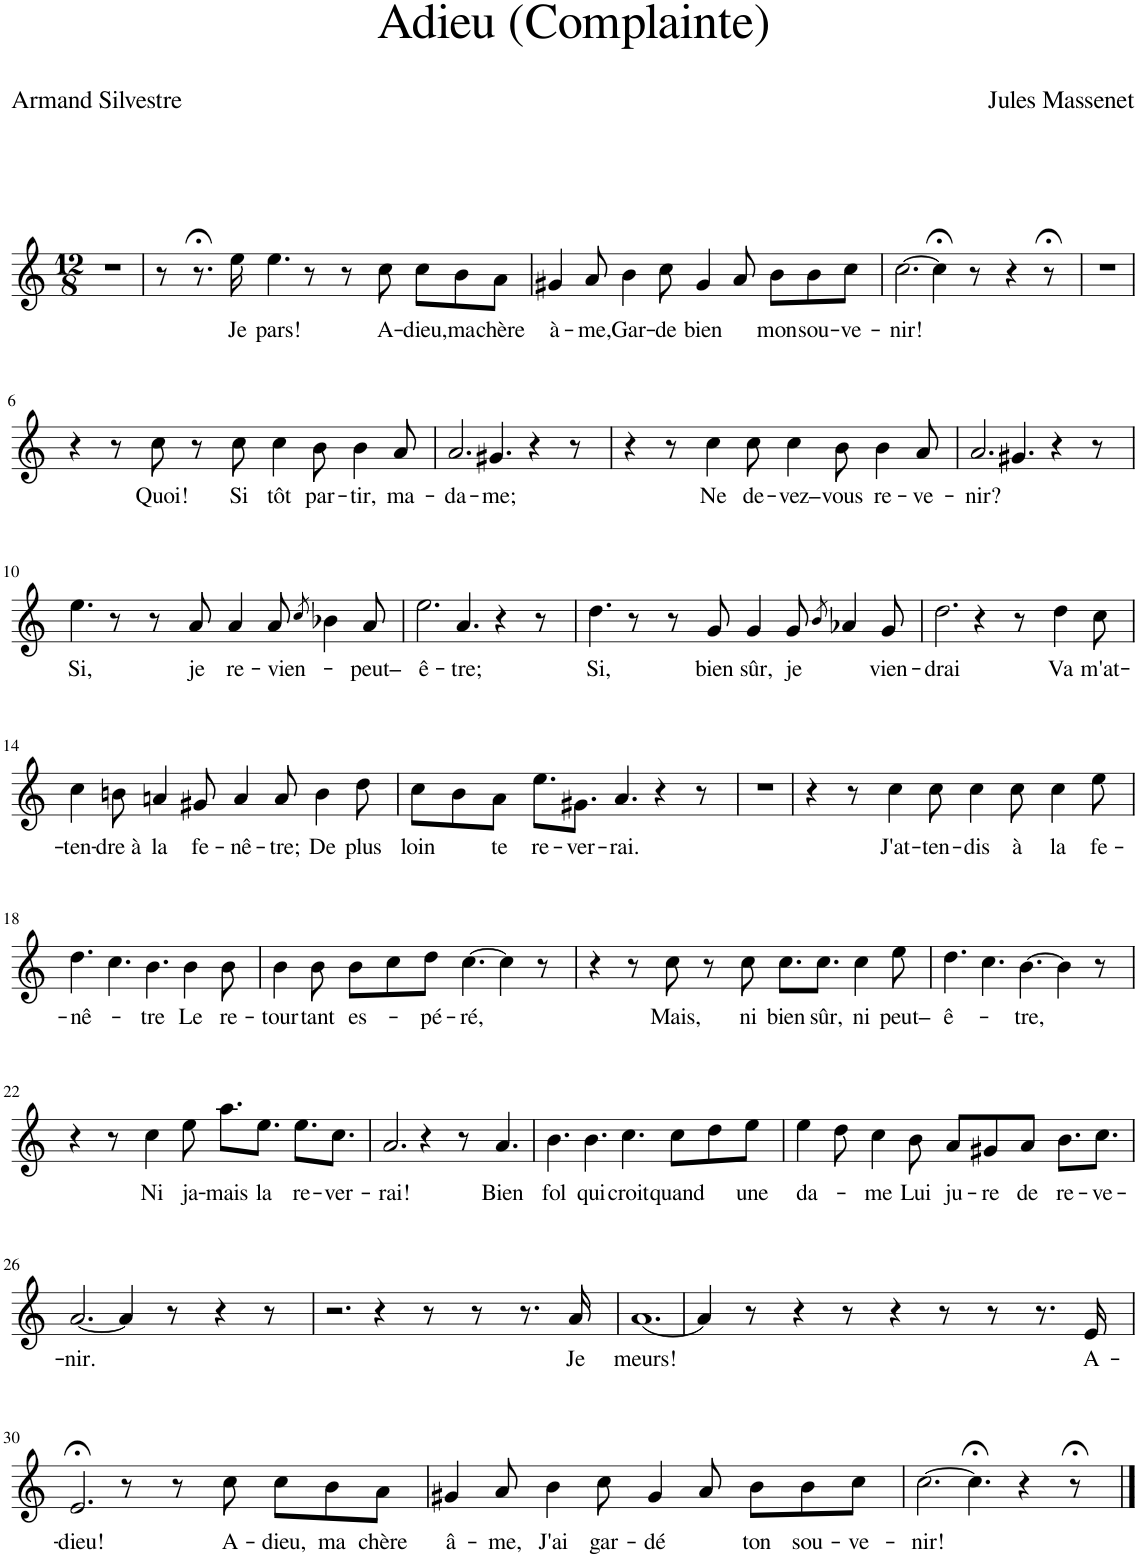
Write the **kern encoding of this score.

**kern	**text
*part1	*part1
*staff1	*staff1
*I"Piano	*
*I'Pno	*
*clefG2	*
*k[]	*
*M12/8	*
=1	=1
1.r	.
=2	=2
8r	.
8.r;<	.
!	!LO:LY:b
16ee\	Je
!	!LO:LY:b
4.ee\	pars!
8r	.
8r	.
!	!LO:LY:b
8cc\	A-
!	!LO:LY:b
8cc\L	-dieu,
!	!LO:LY:b
8b\	ma
!	!LO:LY:b
8a\J	chère
=3	=3
!	!LO:LY:b
4g#X/	à-
!	!LO:LY:b
8a/	-me,
!	!LO:LY:b
4b\	Gar-
!	!LO:LY:b
8cc\	-de
!	!LO:LY:b
4g#/	bien
8a/	.
!	!LO:LY:b
8b\L	mon
!	!LO:LY:b
8b\	sou-
!	!LO:LY:b
8cc\J	-ve-
=4	=4
!	!LO:LY:b
[2.cc\	-nir!
4cc;<\]	.
8r	.
4r	.
8r;<	.
=5	=5
1.r	.
!!LO:LB:g=z
=6	=6
4r	.
8r	.
!	!LO:LY:b
8cc\	Quoi!
8r	.
!	!LO:LY:b
8cc\	Si
!	!LO:LY:b
4cc\	tôt
!	!LO:LY:b
8b\	par-
!	!LO:LY:b
4b\	-tir,
!	!LO:LY:b
8a/	ma-
=7	=7
!	!LO:LY:b
2.a/	-da-
!	!LO:LY:b
4.g#X/	-me;
4r	.
8r	.
=8	=8
4r	.
8r	.
!	!LO:LY:b
4cc\	Ne
!	!LO:LY:b
8cc\	de-
!	!LO:LY:b
4cc\	-vez–
!	!LO:LY:b
8b\	vous
!	!LO:LY:b
4b\	re-
!	!LO:LY:b
8a/	-ve-
=9	=9
!	!LO:LY:b
2.a/	-nir?
4.g#X/	.
4r	.
8r	.
!!LO:LB:g=z
=10	=10
!	!LO:LY:b
4.ee\	Si,
8r	.
8r	.
!	!LO:LY:b
8a/	je
!	!LO:LY:b
4a/	re-
!	!LO:LY:b
8a/	-vien-
8qcc/	.
4b-X\	.
!	!LO:LY:b
8a/	peut–
=11	=11
!	!LO:LY:b
2.ee\	ê-
!	!LO:LY:b
4.a/	-tre;
4r	.
8r	.
=12	=12
!	!LO:LY:b
4.dd\	Si,
8r	.
8r	.
!	!LO:LY:b
8g/	bien
!	!LO:LY:b
4g/	sûr,
!	!LO:LY:b
8g/	je
8qb/	.
4a-X/	.
!	!LO:LY:b
8g/	-vien-
=13	=13
!	!LO:LY:b
2.dd\	-drai
4r	.
8r	.
!	!LO:LY:b
4dd\	Va
!	!LO:LY:b
8cc\	m'at-
!!LO:LB:g=z
=14	=14
!	!LO:LY:b
4cc\	-ten-
!	!LO:LY:b
8bn\	-dre à
!	!LO:LY:b
4an/	la
!	!LO:LY:b
8g#X/	fe-
!	!LO:LY:b
4a/	-nê-
!	!LO:LY:b
8a/	-tre;
!	!LO:LY:b
4b\	De
!	!LO:LY:b
8dd\	plus
=15	=15
!	!LO:LY:b
8cc\L	loin
8b\	.
!	!LO:LY:b
8a\J	te
!	!LO:LY:b
8.ee\L	re-
!	!LO:LY:b
8.g#X\J	-ver-
!	!LO:LY:b
4.a/	-rai.
4r	.
8r	.
=16	=16
1.r	.
=17	=17
4r	.
8r	.
!	!LO:LY:b
4cc\	J'at-
!	!LO:LY:b
8cc\	-ten-
!	!LO:LY:b
4cc\	-dis
!	!LO:LY:b
8cc\	à
!	!LO:LY:b
4cc\	la
!	!LO:LY:b
8ee\	fe-
!!LO:LB:g=z
=18	=18
!	!LO:LY:b
4.dd\	-nê-
4.cc\	.
!	!LO:LY:b
4.b\	-tre
!	!LO:LY:b
4b\	Le
!	!LO:LY:b
8b\	re-
=19	=19
!	!LO:LY:b
4b\	-tour
!	!LO:LY:b
8b\	tant
!	!LO:LY:b
8b\L	es-
8cc\	.
!	!LO:LY:b
8dd\J	-pé-
!	!LO:LY:b
[4.cc\	-ré,
4cc\]	.
8r	.
=20	=20
4r	.
8r	.
!	!LO:LY:b
8cc\	Mais,
8r	.
!	!LO:LY:b
8cc\	ni
!	!LO:LY:b
8.cc\L	bien
!	!LO:LY:b
8.cc\J	sûr,
!	!LO:LY:b
4cc\	ni
!	!LO:LY:b
8ee\	peut–
=21	=21
!	!LO:LY:b
4.dd\	ê-
4.cc\	.
!	!LO:LY:b
[4.b\	-tre,
4b\]	.
8r	.
!!LO:LB:g=z
=22	=22
4r	.
8r	.
!	!LO:LY:b
4cc\	Ni
!	!LO:LY:b
8ee\	ja-
!	!LO:LY:b
8.aa\L	-mais
!	!LO:LY:b
8.ee\J	la
!	!LO:LY:b
8.ee\L	re-
!	!LO:LY:b
8.cc\J	-ver-
=23	=23
!	!LO:LY:b
2.a/	-rai!
4r	.
8r	.
!	!LO:LY:b
4.a/	Bien
=24	=24
!	!LO:LY:b
4.b\	fol
!	!LO:LY:b
4.b\	qui
!	!LO:LY:b
4.cc\	croit
!	!LO:LY:b
8cc\L	quand
8dd\	.
!	!LO:LY:b
8ee\J	une
=25	=25
!	!LO:LY:b
4ee\	da-
8dd\	.
!	!LO:LY:b
4cc\	-me
!	!LO:LY:b
8b\	Lui
!	!LO:LY:b
8a/L	ju-
!	!LO:LY:b
8g#X/	-re
!	!LO:LY:b
8a/J	de
!	!LO:LY:b
8.b\L	re-
!	!LO:LY:b
8.cc\J	-ve-
!!LO:LB:g=z
=26	=26
!	!LO:LY:b
[2.a/	-nir.
4a/]	.
8r	.
4r	.
8r	.
=27	=27
2.r	.
4r	.
8r	.
8r	.
8.r	.
!	!LO:LY:b
16a/	Je
=28	=28
!	!LO:LY:b
[1.a	meurs!
=29	=29
4a/]	.
8r	.
4r	.
8r	.
4r	.
8r	.
8r	.
8.r	.
!	!LO:LY:b
16e/	A-
!!LO:LB:g=z
=30	=30
!	!LO:LY:b
2.e;</	dieu!
8r	.
8r	.
!	!LO:LY:b
8cc\	A-
!	!LO:LY:b
8cc\L	-dieu,
!	!LO:LY:b
8b\	ma
!	!LO:LY:b
8a\J	chère
=31	=31
!	!LO:LY:b
4g#X/	â-
!	!LO:LY:b
8a/	-me,
!	!LO:LY:b
4b\	J'ai
!	!LO:LY:b
8cc\	gar-
!	!LO:LY:b
4g#/	-dé
8a/	.
!	!LO:LY:b
8b\L	ton
!	!LO:LY:b
8b\	sou-
!	!LO:LY:b
8cc\J	-ve-
=32	=32
!	!LO:LY:b
[2.cc\	-nir!
4.cc;<\]	.
4r	.
8r;<	.
==	==
*-	*-
